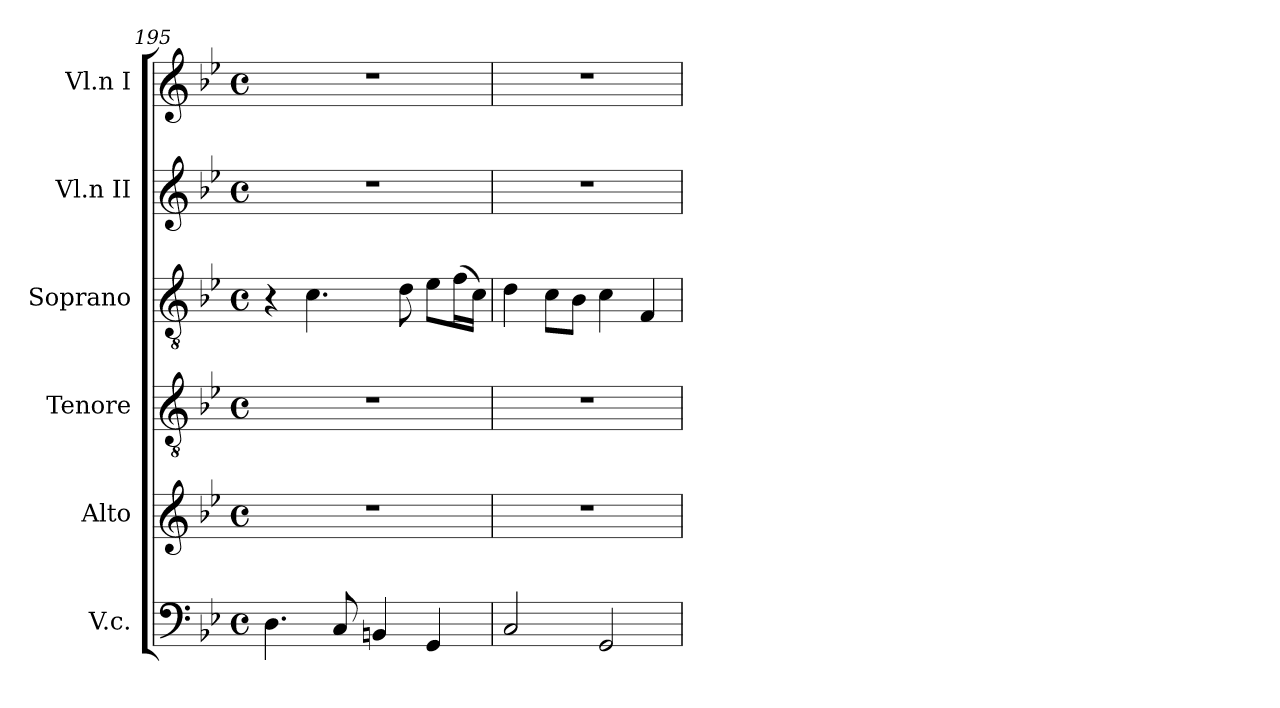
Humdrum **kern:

**kern	**kern	**kern	**kern	**kern	**kern
*part6	*part5	*part4	*part3	*part2	*part1
*staff6	*staff5	*staff4	*staff3	*staff2	*staff1
*I"V.c.	*I"Alto	*I"Tenore	*I"Soprano	*I"Vl.n II	*I"Vl.n I
*I'V.c.	*I'Alto	*I'Tenore	*I'Soprano	*I'Vl.n II	*I'Vl.n I
*clefF4	*clefG2	*clefGv2	*clefGv2	*clefG2	*clefG2
*k[b-e-]	*k[b-e-]	*k[b-e-]	*k[b-e-]	*k[b-e-]	*k[b-e-]
*B-:	*B-:	*B-:	*B-:	*B-:	*B-:
*M4/4	*M4/4	*M4/4	*M4/4	*M4/4	*M4/4
*met(c)	*met(c)	*met(c)	*met(c)	*met(c)	*met(c)
=195	=195	=195	=195	=195	=195
4.D\	1r	1r	4r	1r	1r
.	.	.	4.c\	.	.
8C/	.	.	.	.	.
4BBn/	.	.	.	.	.
.	.	.	8d\	.	.
4GG/	.	.	8e-\L	.	.
.	.	.	(>16f\L	.	.
.	.	.	16c\JJ)	.	.
!!LO:PB:g=z
=196	=196	=196	=196	=196	=196
2C/	1r	1r	4d\	1r	1r
.	.	.	8c\L	.	.
.	.	.	8B-\J	.	.
2GG/	.	.	4c\	.	.
.	.	.	4F/	.	.
=	=	=	=	=	=
*-	*-	*-	*-	*-	*-
